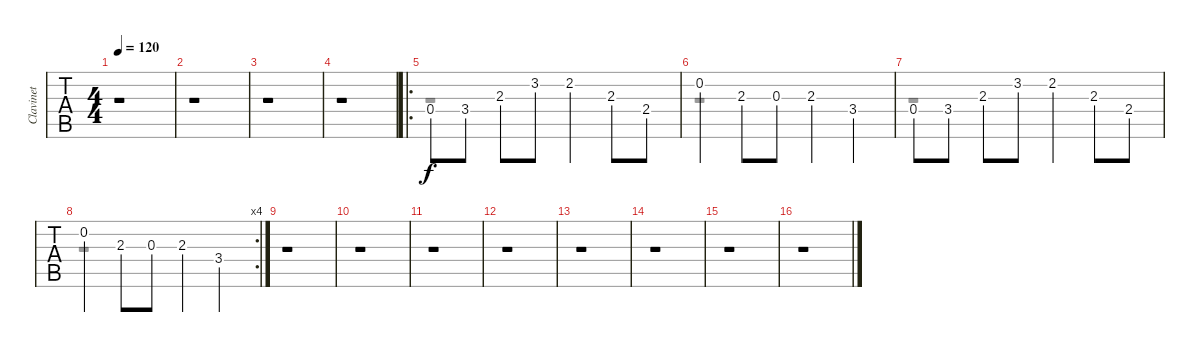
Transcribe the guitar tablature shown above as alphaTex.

\track ("Clavinet" "Clavinet") {instrument clavinet}
\staff {tabs}
\tuning (E4 B3 G3 D3 A2 E2) {hide}
\voice
\ts (4 4)
\tempo 120
\clef g2
\ks c
r.1{dy f} |
r.1 |
r.1 |
r.1 |
\ro
0.4.8 3.4.8 2.3.8 3.2.8 2.2.4 2.3.8 2.4.8 |
0.2.4 2.3.8 0.3.8 2.3.4 3.4.4 |
0.4.8 3.4.8 2.3.8 3.2.8 2.2.4 2.3.8 2.4.8 |
\rc 4
0.2.4 2.3.8 0.3.8 2.3.4 3.4.4 |
r.1 |
r.1 |
r.1 |
r.1 |
r.1 |
r.1 |
r.1 |
r.1
\voice
\clef g2
\ottava regular
\simile none
\ks c
r.1{dy f} |
r.1 |
r.1 |
r.1 |
r.1 |
r.1 |
r.1 |
r.1 |
r.1 |
r.1 |
r.1 |
r.1 |
r.1 |
r.1 |
r.1 |
r.1
